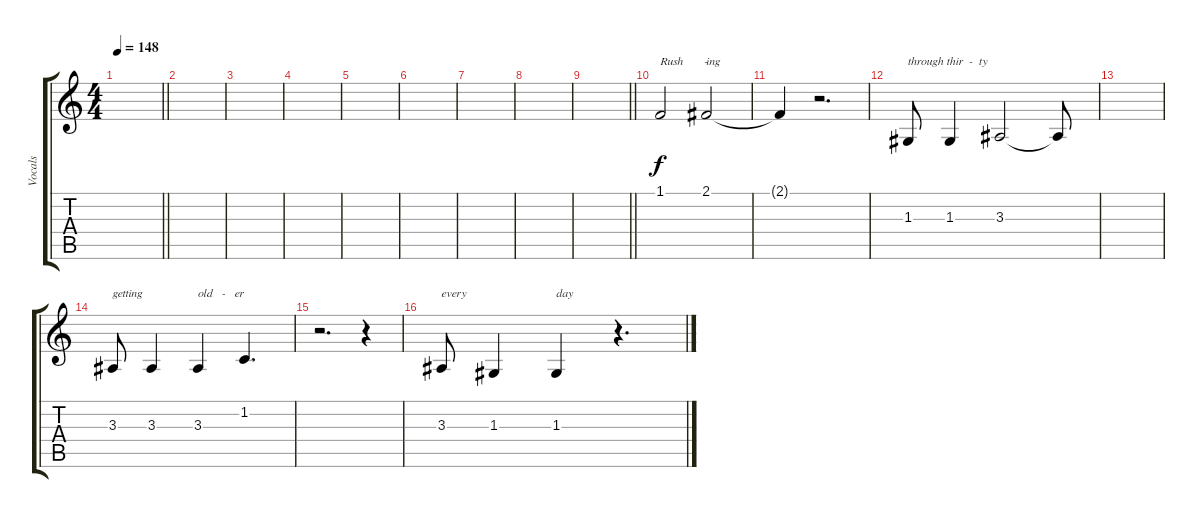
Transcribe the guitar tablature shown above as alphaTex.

\track ("Vocals" "Vocals") {instrument cello}
\staff {score tabs}
\tuning (E4 B3 G3 D3 A2 E2) {hide}
\ts (4 4)
\tempo 148
\clef g2
\barLineRight lightlight
\ks c
|
|
|
|
|
|
|
|
\barLineRight lightlight
|
1.1.2{txt "Rush       -"} 2.1.2{txt "ing"} |
2.1{t}.4 r.2{d} |
1.3.8{txt "through thir  -  ty"} 1.3.4 3.3.2 3.3{t}.8 |
|
3.3.8{txt "getting"} 3.3.4 3.3.4{txt "old   -   er"} 1.2.4{d} |
r.2{d} r.4 |
3.3.8{txt "every"} 1.3.4 1.3.4{txt "day"} r.4{d}
